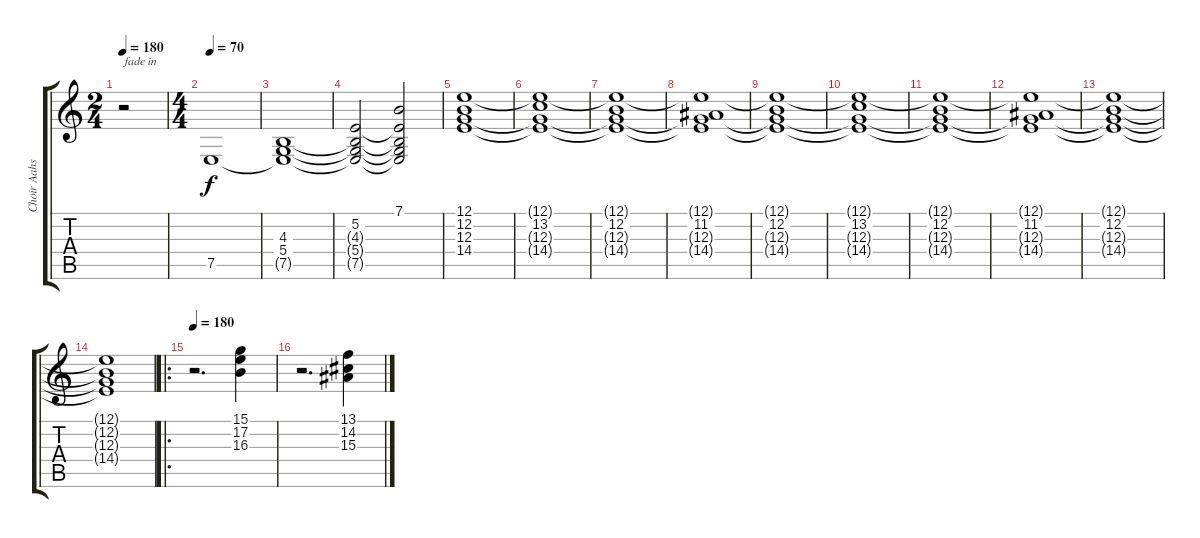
\track ("Choir Aahs" "Choir Aahs") {instrument choiraahs}
\staff {score tabs}
\tuning (E4 B3 G3 D3 A2 E2) {hide}
\ts (2 4)
\tempo 180
\tempo 70
\tempo 180
\clef g2
\ks c
r.2{txt "fade in" dy f volume 0 instrument choiraahs} |
\ts (4 4)
\tempo 70
7.5.1{volume 13} |
(4.3 5.4 7.5{t}).1 |
(5.2 4.3{t} 5.4{t} 7.5{t}).2 (7.1 5.2{t} 4.3{t} 5.4{t} 7.5{t}).2 |
(12.1 12.2 12.3 14.4).1 |
(12.1{t} 13.2 12.3{t} 14.4{t}).1 |
(12.1{t} 12.2 12.3{t} 14.4{t}).1 |
(12.1{t} 11.2 12.3{t} 14.4{t}).1 |
(12.1{t} 12.2 12.3{t} 14.4{t}).1 |
(12.1{t} 13.2 12.3{t} 14.4{t}).1 |
(12.1{t} 12.2 12.3{t} 14.4{t}).1 |
(12.1{t} 11.2 12.3{t} 14.4{t}).1 |
(12.1{t} 12.2 12.3{t} 14.4{t}).1 |
(12.1{t} 12.2{t} 12.3{t} 14.4{t}).1 |
\ro
\tempo 180
r.2{d} (15.1 17.2 16.3).4 |
r.2{d} (13.1 14.2 15.3).4
